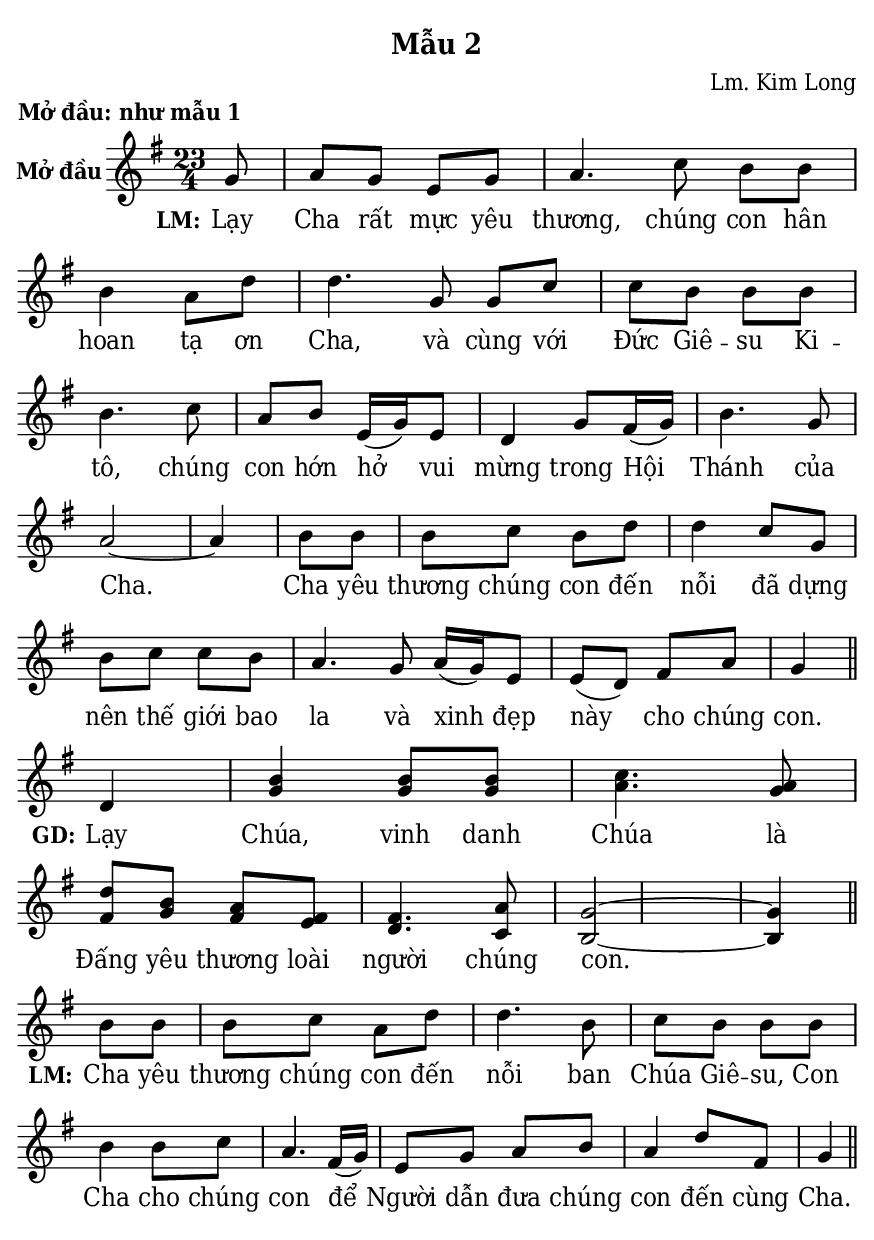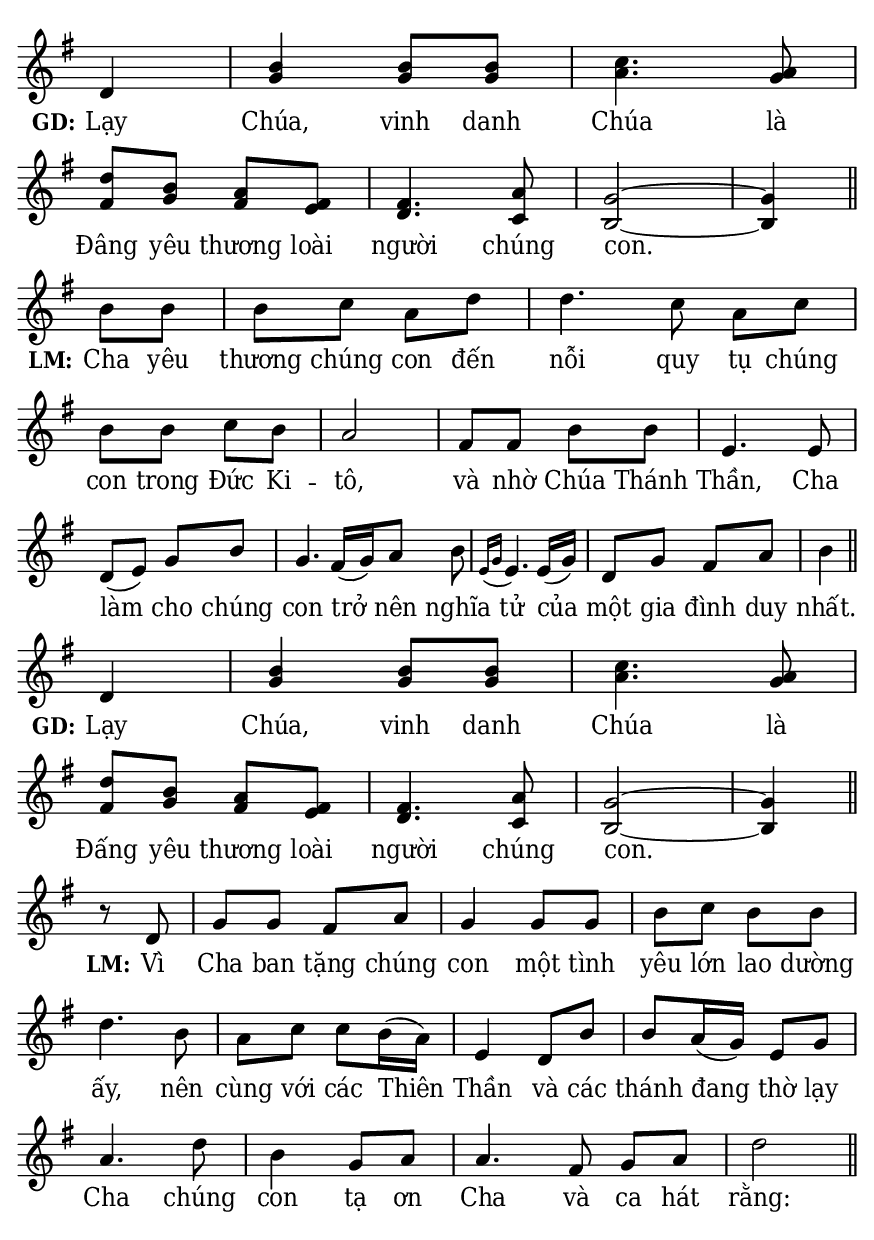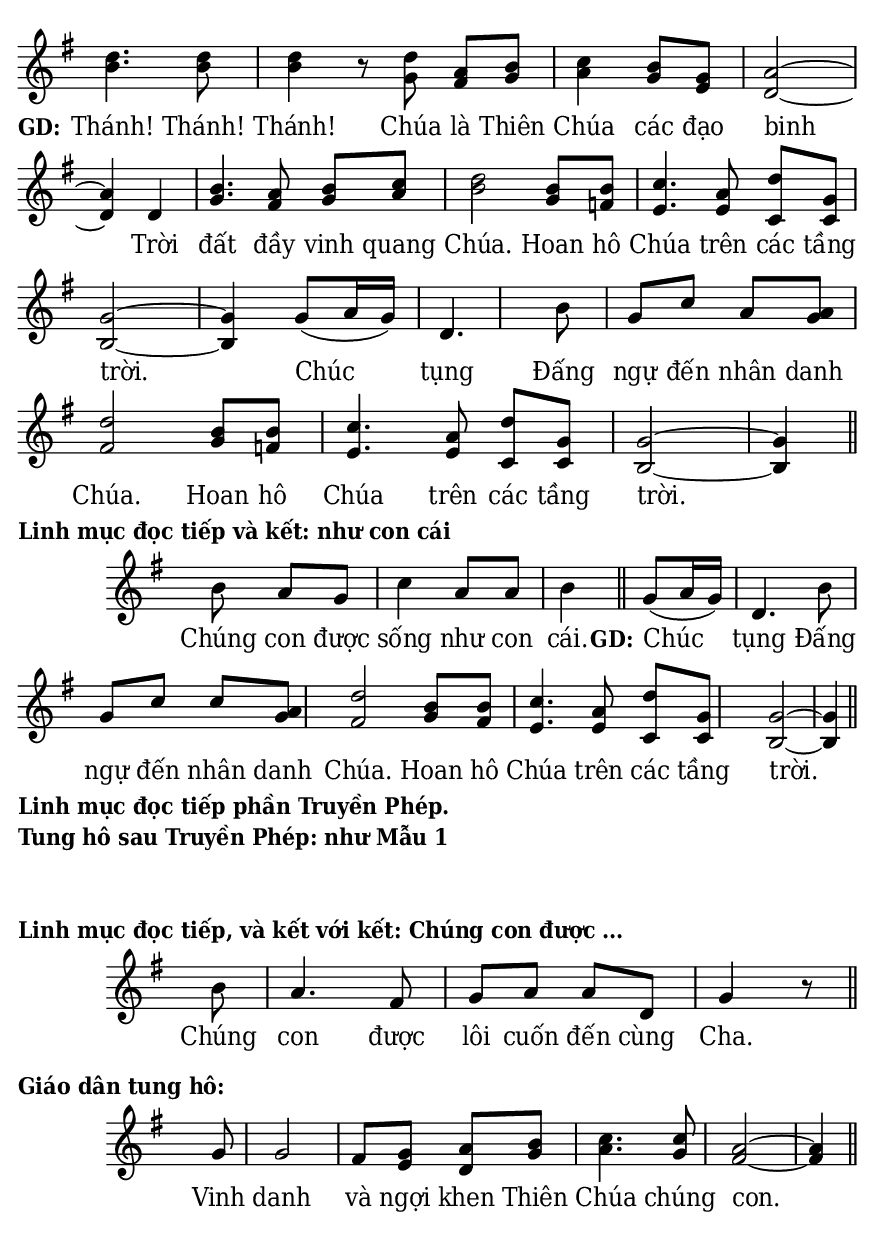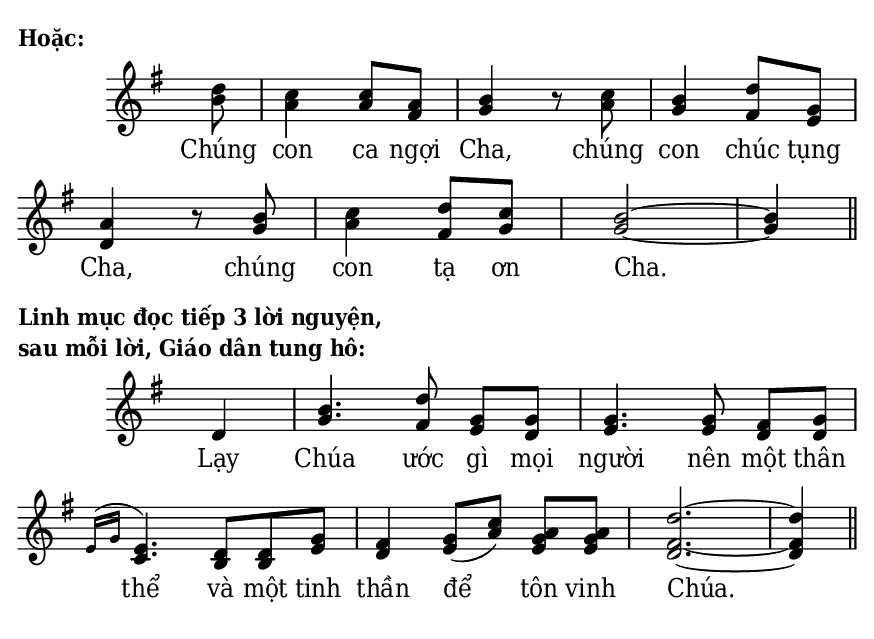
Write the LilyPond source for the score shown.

% Cài đặt chung
\version "2.22.1"
\include "english.ly"

\header {
  subsubtitle = \markup { \huge \bold "Mẫu 2" }
  composer = "Lm. Kim Long"
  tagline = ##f
}

% Nhạc
nhacMauMot = \relative c'' {
  \key g \major
  \time 23/4
  \partial 8 g8 \bar "|"
  a8 [g] e [g] \bar "|"
  a4. c8 b [b] \bar "|"
  b4 a8 [d] \bar "|"
  d4. g,8 g [c] \bar "|"
  c [b] b [b] \bar "|"
  b4. c8 \bar "|"
  a [b] e,16 [(g) e8] \bar "|"
  d4 g8 [fs16 (g)] \bar "|"
  b4. g8 \bar "|"
  a2 ~ \bar "|"
  a4 b8 [b] \bar "|"
  b [c] b [d] \bar "|"
  d4 c8 [g] \bar "|"
  b [c] c [b] \bar "|"
  a4. g8 a16 [(g) e8] \bar "|"
  e ([d]) fs [a] \bar "|"
  g4 \bar "||" \break
  
  d4 \bar "|"
  <<
    {
      b'4 b8 [b] \bar "|"
      c4. a8 \bar "|"
      d [b] a [fs] \bar "|"
      fs4. a8 \bar "|"
      g2 ~ \bar "|"
      g4 \bar "||"
    }
    {
      g4 g8 [g]
      a4. g8
      fs g fs e
      d4. c8
      b2 ~
      b4
    }
  >>
  \break
  \oneVoice
  
  b'8 [b] \bar "|"
  b [c] a [d] \bar "|"
  d4. b8 \bar "|"
  c [b] b [b] \bar "|"
  b4 b8 [c] \bar "|"
  a4. fs16 ([g]) \bar "|"
  e8 [g] a [b] \bar "|"
  a4 d8 [fs,] \bar "|"
  g4 \bar "||" \break
  
  d4 \bar "|"
  <<
    {
      b'4 b8 [b] \bar "|"
      c4. a8 \bar "|"
      d [b] a [fs] \bar "|"
      fs4. a8 \bar "|"
      g2 ~ \bar "|"
      g4 \bar "||"
    }
    {
      g4 g8 [g]
      a4. g8
      fs g fs e
      d4. c8
      b2 ~
      b4
    }
  >>
  \break
  \oneVoice
  
  b'8 [b] \bar "|"
  b [c] a [d] \bar "|"
  d4. c8 a [c] \bar "|"
  b [b] c [b] \bar "|"
  a2 \bar "|"
  fs8 [fs] b [b] \bar "|"
  e,4. e8 \bar "|"
  d ([e]) g [b] \bar "|"
  g4. fs16 [(g) a8] b \bar "|"
  \slashedGrace { e,16 ([g]  } e4.) e16 ([g]) \bar "|"
  d8 [g] fs [a] \bar "|"
  b4 \bar "||" \break
  
  d,4 \bar "|"
  <<
    {
      b'4 b8 [b] \bar "|"
      c4. a8 \bar "|"
      d [b] a [fs] \bar "|"
      fs4. a8 \bar "|"
      g2 ~ \bar "|"
      g4 \bar "||"
    }
    {
      g4 g8 [g]
      a4. g8
      fs g fs e
      d4. c8
      b2 ~
      b4
    }
  >>
  \break
  \oneVoice
  
  r8 d \bar "|"
  g8 [g] fs [a] \bar "|"
  g4 g8 [g] \bar "|"
  b [c] b [b] \bar "|"
  d4. b8 \bar "|"
  a [c] c [b16 (a)] \bar "|"
  e4 d8 [b'] \bar "|"
  b [a16 (g)] e8 [g] \bar "|"
  a4. d8 \bar "|"
  b4 g8 [a] \bar "|"
  a4. fs8 g [a] \bar "|"
  d2 \bar "||" \break
  
  <<
    {
      d4. d8 \bar "|"
      d4 r8 d a [b] \bar "|"
      c4 b8 [g] \bar "|"
      a2 ~ \bar "|"
      a4 d, \bar "|"
      b'4. a8 b [c] \bar "|"
      d2 b8 [b] \bar "|"
      c4. a8 d [g,] \bar "|"
      g2 ~ \bar "|"
      g4 g8 ([a16 g]) \bar "|"
      d4. b'8 \bar "|"
      g [c] a [a] \bar "|"
      d2 b8 [b] \bar "|"
      c4. a8 d [g,] \bar "|"
      g2 ~ \bar "|"
      g4 \bar "||"
    }
    {
      b4. b8
      b4 r8 g fs g
      a4 g8 e
      d2 ~
      d4 \skip 4
      g4. fs8 g a
      b2 g8 f!
      e4. e8 c c
      b2 ~
      b4 \skip 4
      \skip 4. \skip 8
      \skip 8 \skip 8 \skip 8 g'8
      fs2 g8 f!
      e4. e8 c c
      b2 ~
      b4
    }
  >>
}

nhacMauHai = \relative c'' {
  \key g \major
  \time 2/4
  \partial 4. b8 a g |
  c4 a8 a |
  b4 \bar "||"
  g8 (a16 g) d4. b'8 |
  g c c
  <<
    {
      a |
      \time 3/4
      d2 b8 b |
      c4. a8 d [g,] |
      \time 2/4
      g2 ~ |
      g4 \bar "||"
    }
    {
      g8 |
      fs2 g8 fs |
      e4. e8 c c |
      b2 ~ |
      b4
    }
  >>
}

nhacMauBa = \relative c'' {
  \key g \major
  \time 2/4
  \partial 8 b8 |
  a4. fs8 |
  g a a d, |
  g4 r8 \bar "||"
}

nhacMauBon = \relative c'' {
  \key g \major
  \time 2/4
  \partial 8 g8 |
  g2 |
  fs8
  <<
    {
      g a b |
      c4. c8 |
      a2 ~ |
      a4 \bar "||"
    }
    {
      e8 d g |
      a4. g8 |
      fs2 ~ |
      fs4
    }
  >>
}

nhacMauNam = \relative c'' {
  \key g \major
  \time 2/4
  \partial 8
  <<
    {
      d8 |
      c4 c8 a |
      b4 r8 c |
      b4 d8 g, |
      a4 r8 b |
      a4 fs8 g |
      g2 ~ |
      g4 \bar "||"
    }
    {
      b8 |
      a4 a8 fs |
      g4 r8 a |
      g4 fs8 e |
      d4 r8 g |
      c4 d8 c |
      b2 ~ |
      b4
    }
  >>
}

nhacMauSau = \relative c' {
  \key g \major
  \time 3/4
  \partial 4 d4 |
  <<
    {
      b'4. d8 g, [g] |
      g4. g8 fs [g] |
      \slashedGrace { e16 ^(g } e4.) d8 d g |
      fs4 g8 (c) a [a] |
      d2. ~ |
      d4 \bar "||"
    }
    {
      g,4. fs8 e d |
      e4. e8 d d |
      c4. b8 b e |
      d4 e8 (a) <g e> <g e> |
      <fs d>2. ~ |
      <fs d>4
    }
  >>
}

% Lời
loiMauMot = \lyricmode {
  \set stanza = "LM:"
  Lạy Cha rất mực yêu thương, chúng con hân hoan tạ ơn Cha,
  và cùng với Đức Giê -- su Ki -- tô, chúng con hớn hở vui mừng
  trong Hội Thánh của Cha.
  Cha yêu thương chúng con đến nỗi đã dựng nên thế giới bao la
  và xinh đẹp này cho chúng con.
  \set stanza = "GD:"
  Lạy Chúa, vinh danh Chúa là Đấng yêu thương loài người chúng con.
  \set stanza = "LM:"
  Cha yêu thương chúng con đến nỗi ban Chúa Giê -- su,
  Con Cha cho chúng con để Người dẫn đưa chúng con đến cùng Cha.
  \set stanza = "GD:"
  Lạy Chúa, vinh danh Chúa là Đâng yêu thương loài người chúng con.
  \set stanza = "LM:"
  Cha yêu thương chúng con đến nỗi quy tụ chúng con
  trong Đức Ki -- tô, và nhờ Chúa Thánh Thần, Cha làm cho chúng con
  trở nên nghĩa tử của một gia đình duy nhất.
  \set stanza = "GD:"
  Lạy Chúa, vinh danh Chúa là Đấng yêu thương loài người chúng con.
  \set stanza = "LM:"
  Vì Cha ban tặng chúng con một tình yêu lớn lao dường ấy,
  nên cùng với các Thiên Thần và các thánh đang thờ lạy Cha
  chúng con tạ ơn Cha và ca hát rằng:
  \set stanza = "GD:"
  Thánh! Thánh! Thánh! Chúa là Thiên Chúa các đạo binh
  Trời đất đầy vinh quang Chúa. Hoan hô Chúa trên các tầng trời.
  Chúc tụng Đấng ngự đến nhân danh Chúa.
  Hoan hô Chúa trên các tầng trời.
}

loiMauHai = \lyricmode {
  Chúng con được sống như con cái.
  \set stanza = "GD:"
  Chúc tụng Đấng ngự đến nhân danh Chúa.
  Hoan hô Chúa trên các tầng trời.
}

loiMauBa = \lyricmode {
  Chúng con được lôi cuốn đến cùng Cha.
}

loiMauBon = \lyricmode {
  Vinh danh và ngợi khen Thiên Chúa chúng con.
}

loiMauNam = \lyricmode {
  Chúng con ca ngợi Cha, chúng con chúc tụng Cha,
  chúng con tạ ơn Cha.
}

loiMauSau = \lyricmode {
  Lạy Chúa ước gì mọi người nên một thân thể và một tinh thần
  để tôn vinh Chúa.
}

% Dàn trang
\paper {
  #(set-paper-size "a5")
  top-margin = 3\mm
  bottom-margin = 3\mm
  left-margin = 3\mm
  right-margin = 3\mm
  indent = #0
  #(define fonts
	 (make-pango-font-tree "Deja Vu Serif Condensed"
	 		       "Deja Vu Serif Condensed"
			       "Deja Vu Serif Condensed"
			       (/ 20 20)))
  print-page-number = ##f
}

\markup {
  \bold "Mở đầu: như mẫu 1"
}

\score {
  <<
    \new Staff \with {
      instrumentName = \markup { \bold "Mở đầu" }} <<
        \clef treble
        \new Voice = beSop {
          \nhacMauMot
        }
      \new Lyrics \lyricsto beSop \loiMauMot
    >>
  >>
  \layout {
    indent = 15
    \override Lyrics.LyricSpace.minimum-distance = #0.8
    \override Score.BarNumber.break-visibility = ##(#f #f #f)
    \override Score.SpacingSpanner.uniform-stretching = ##t
    \set Score.defaultBarType = ""
    \set Score.barAlways = ##t
    ragged-last = ##f
  }
}

\markup {
  %\vspace #2
  \bold "Linh mục đọc tiếp và kết: như con cái"
}

\score {
  <<
    \new Staff <<
        \clef treble
        \new Voice = beSop {
          \nhacMauHai
        }
      \new Lyrics \lyricsto beSop \loiMauHai
    >>
  >>
  \layout {
    indent = 15
    \override Staff.TimeSignature.transparent = ##t
    \override Lyrics.LyricSpace.minimum-distance = #0.7
    \override Score.BarNumber.break-visibility = ##(#f #f #f)
    \override Score.SpacingSpanner.uniform-stretching = ##t
    \override LyricHyphen.minimum-distance = #1.5
    ragged-last = ##f
  }
}

\markup {
  \column {
    %\vspace #2
    \line { \bold "Linh mục đọc tiếp phần Truyền Phép." }
    \line { \bold "Tung hô sau Truyền Phép: như Mẫu 1" }
    \vspace #2
    \line { \bold "Linh mục đọc tiếp, và kết với kết: Chúng con được ..." }
  }
}

\score {
  <<
    \new Staff <<
        \clef treble
        \new Voice = beSop {
          \nhacMauBa
        }
      \new Lyrics \lyricsto beSop \loiMauBa
    >>
  >>
  \layout {
    indent = 15
    \override Staff.TimeSignature.transparent = ##t
    \override Lyrics.LyricSpace.minimum-distance = #0.7
    \override Score.BarNumber.break-visibility = ##(#f #f #f)
    \override Score.SpacingSpanner.uniform-stretching = ##t
    ragged-last = ##f
  }
}

\markup {
  %\vspace #2
  \bold "Giáo dân tung hô:"
}

\score {
  <<
    \new Staff <<
        \clef treble
        \new Voice = beSop {
          \nhacMauBon
        }
      \new Lyrics \lyricsto beSop \loiMauBon
    >>
  >>
  \layout {
    indent = 15
    \override Staff.TimeSignature.transparent = ##t
    \override Lyrics.LyricSpace.minimum-distance = #0.7
    \override Score.BarNumber.break-visibility = ##(#f #f #f)
    \override Score.SpacingSpanner.uniform-stretching = ##t
    ragged-last = ##f
  }
}

\pageBreak

\markup {
  \bold "Hoặc:"
}

\score {
  <<
    \new Staff <<
        \clef treble
        \new Voice = beSop {
          \nhacMauNam
        }
      \new Lyrics \lyricsto beSop \loiMauNam
    >>
  >>
  \layout {
    indent = 15
    \override Staff.TimeSignature.transparent = ##t
    \override Lyrics.LyricSpace.minimum-distance = #0.7
    \override Score.BarNumber.break-visibility = ##(#f #f #f)
    \override Score.SpacingSpanner.uniform-stretching = ##t
    ragged-last = ##f
  }
}

\markup {
  \column {
    %\vspace #2
    \line { \bold "Linh mục đọc tiếp 3 lời nguyện," }
    \line { \bold "sau mỗi lời, Giáo dân tung hô:" }
  }
}

\score {
  <<
    \new Staff <<
        \clef treble
        \new Voice = beSop {
          \nhacMauSau
        }
      \new Lyrics \lyricsto beSop \loiMauSau
    >>
  >>
  \layout {
    indent = 15
    \override Staff.TimeSignature.transparent = ##t
    \override Lyrics.LyricSpace.minimum-distance = #0.7
    \override Score.BarNumber.break-visibility = ##(#f #f #f)
    \override Score.SpacingSpanner.uniform-stretching = ##t
    ragged-last = ##f
  }
}
